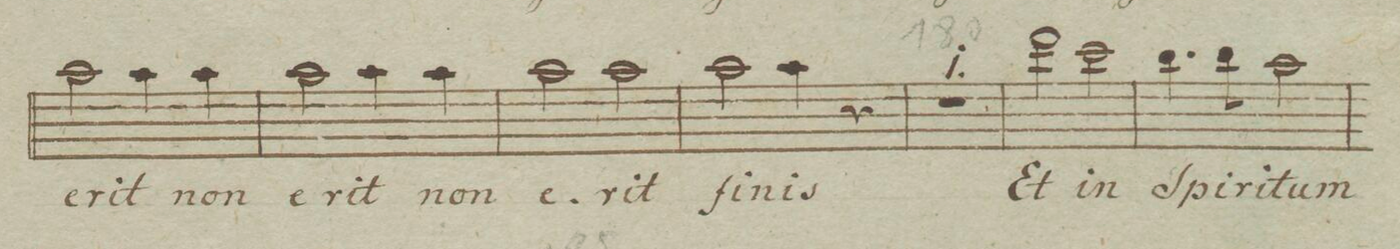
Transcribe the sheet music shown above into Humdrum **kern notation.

**kern	**text	**dynam
*I"Alto	*	*
*clefC3	*	*
*k[b-e-a-]	*	*
*met(c)	*	*
*M4/4	*	*
2b-\	e-	.
4b-\	-rit	.
4b-\	non	.
=173	=173	=173
2b-\	e-	.
4b-\	-rit	.
4b-\	non	.
=174	=174	=174
2b-\	e-	.
2b-\	-rit	.
=175	=175	=175
2b-\	fi-	.
4b-\	-nis	.
4r	.	.
=176	=176	=176
1r	.	.
=177	=177	=177
2ee-\	Et	.
2dd\	in	.
=178	=178	=178
4.cc\	Spi-	.
8cc\	-ri-	.
2b-\	-tum	.
=179	=179	=179
*-	*-	*-
